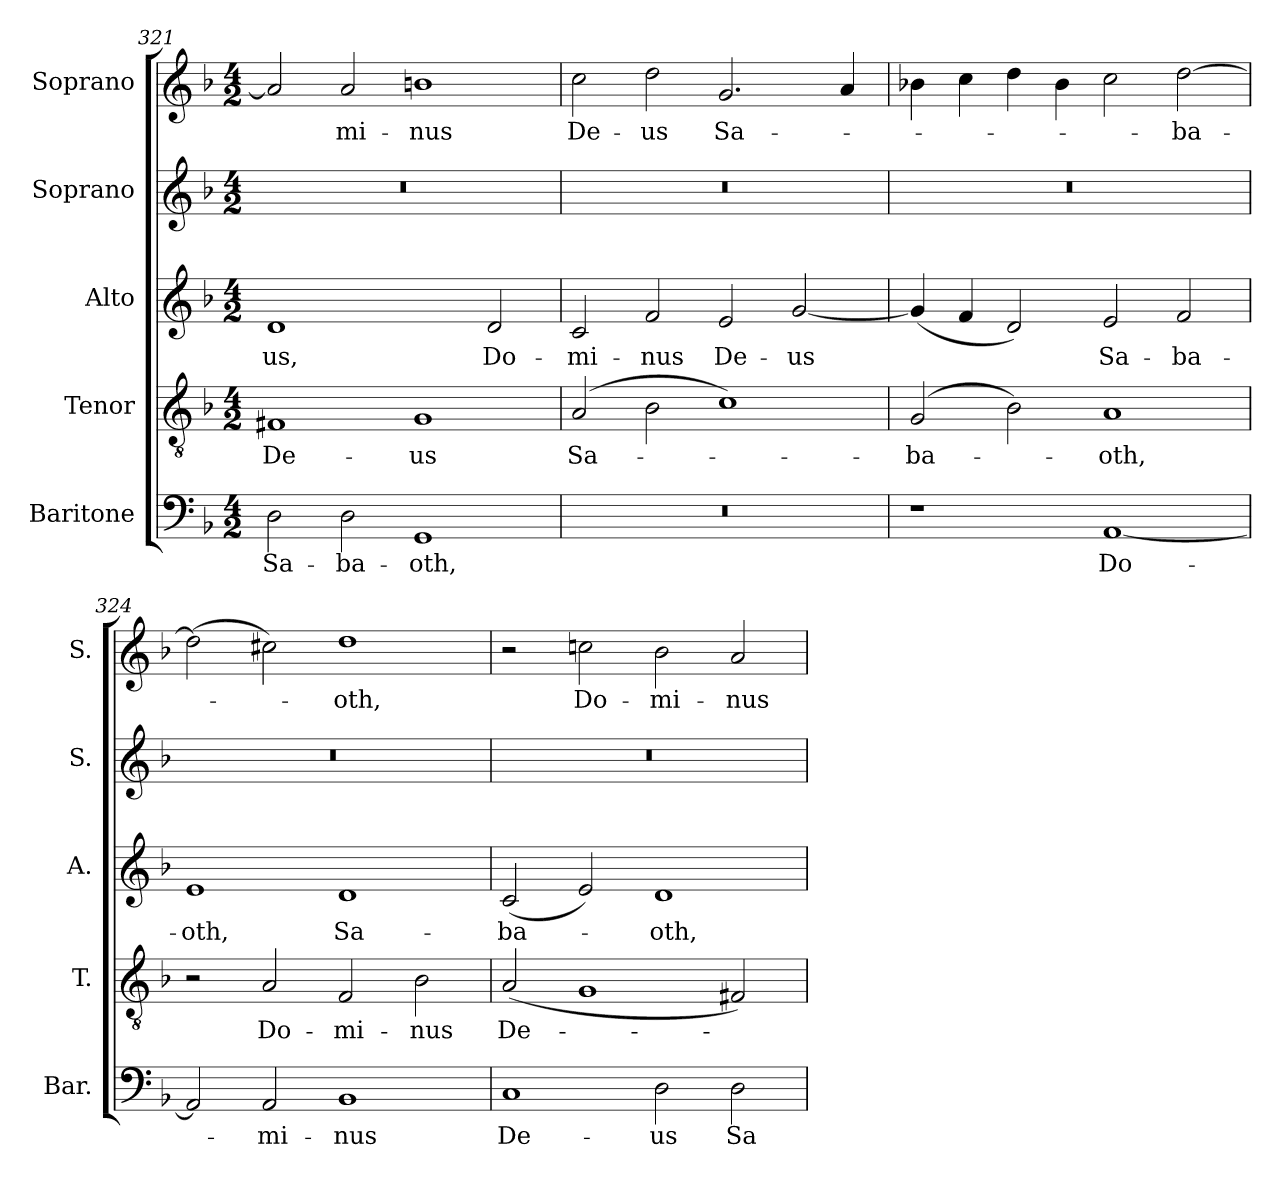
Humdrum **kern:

**kern	**text	**kern	**text	**kern	**text	**kern	**kern	**text
*part5	*part5	*part4	*part4	*part3	*part3	*part2	*part1	*part1
*staff5	*staff5	*staff4	*staff4	*staff3	*staff3	*staff2	*staff1	*staff1
*I"Baritone	*	*I"Tenor	*	*I"Alto	*	*I"Soprano	*I"Soprano	*
*I'Bar.	*	*I'T.	*	*I'A.	*	*I'S.	*I'S.	*
*clefF4	*	*clefGv2	*	*clefG2	*	*clefG2	*clefG2	*
*	*	*ITrd7c12	*	*	*	*	*	*
*k[b-]	*	*k[b-]	*	*k[b-]	*	*k[b-]	*k[b-]	*
*F:	*	*F:	*	*F:	*	*F:	*F:	*
*M4/2	*	*M4/2	*	*M4/2	*	*M4/2	*M4/2	*
=321	=321	=321	=321	=321	=321	=321	=321	=321
!	!LO:LY:b:color=#000000	!	!	!	!	!	!	!
!	!	!	!LO:LY:b:color=#000000	!	!	!	!	!
!	!	!	!	!	!LO:LY:b:color=#000000	!LO:N:vis=1	!	!
2Di\	Sa-	1FF#Xi	De-	1di	-us,	0r	2ai/]	.
!	!LO:LY:b:color=#000000	!	!	!	!	!	!	!
!	!	!	!	!	!	!	!	!LO:LY:b:color=#000000
2Di\	-ba-	.	.	.	.	.	2ai/	-mi-
!	!LO:LY:b:color=#000000	!	!	!	!	!	!	!
!	!	!	!LO:LY:b:color=#000000	!	!	!	!	!
!	!	!	!	!	!	!	!	!LO:LY:b:color=#000000
1GGi	-oth,	1GGi	-us	2ryy	.	.	1bni	-nus
!	!	!	!	!	!LO:LY:b:color=#000000	!	!	!
.	.	.	.	2di/	Do-	.	.	.
=322	=322	=322	=322	=322	=322	=322	=322	=322
!LO:N:vis=1	!	!	!	!	!	!	!	!
!	!	!	!LO:LY:b:color=#000000	!	!	!	!	!
!	!	!	!	!	!LO:LY:b:color=#000000	!LO:N:vis=1	!	!
!	!	!	!	!	!	!	!	!LO:LY:b:color=#000000
0r	.	(2AAi/	Sa-	2ci/	-mi-	0r	2cci\	De-
!	!	!	!	!	!LO:LY:b:color=#000000	!	!	!
!	!	!	!	!	!	!	!	!LO:LY:b:color=#000000
.	.	2BB-i\	.	2fi/	-nus	.	2ddi\	-us
!	!	!	!	!	!LO:LY:b:color=#000000	!	!	!
!	!	!	!	!	!	!	!	!LO:LY:b:color=#000000
.	.	1Ci)	.	2ei/	De-	.	2.gi/	Sa-
!	!	!	!	!	!LO:LY:b:color=#000000	!	!	!
.	.	.	.	[2gi/	-us	.	.	.
.	.	.	.	.	.	.	4ai/	.
=323	=323	=323	=323	=323	=323	=323	=323	=323
!	!	!	!LO:LY:b:color=#000000	!	!	!LO:N:vis=1	!	!
1r	.	(2GGi/	-ba-	(4gi/]	.	0r	4b-Xi\	.
.	.	.	.	4fi/	.	.	4cci\	.
.	.	2BB-i\)	.	2di/)	.	.	4ddi\	.
.	.	.	.	.	.	.	4b-i\	.
!	!LO:LY:b:color=#000000	!	!	!	!	!	!	!
!	!	!	!LO:LY:b:color=#000000	!	!	!	!	!
!	!	!	!	!	!LO:LY:b:color=#000000	!	!	!
[1AAi	Do-	1AAi	-oth,	2ei/	Sa-	.	2cci\	.
!	!	!	!	!	!LO:LY:b:color=#000000	!	!	!
!	!	!	!	!	!	!	!	!LO:LY:b:color=#000000
.	.	.	.	2fi/	-ba-	.	[2ddi\	-ba-
=324	=324	=324	=324	=324	=324	=324	=324	=324
!	!	!	!	!	!LO:LY:b:color=#000000	!LO:N:vis=1	!	!
2AAi/]	.	2r	.	1ei	-oth,	0r	(2ddi\]	.
!	!LO:LY:b:color=#000000	!	!	!	!	!	!	!
!	!	!	!LO:LY:b:color=#000000	!	!	!	!	!
2AAi/	-mi-	2AAi/	Do-	.	.	.	2cc#Xi\)	.
!	!LO:LY:b:color=#000000	!	!	!	!	!	!	!
!	!	!	!LO:LY:b:color=#000000	!	!	!	!	!
!	!	!	!	!	!LO:LY:b:color=#000000	!	!	!
!	!	!	!	!	!	!	!	!LO:LY:b:color=#000000
1BB-i	-nus	2FFi/	-mi-	1di	Sa-	.	1ddi	-oth,
!	!	!	!LO:LY:b:color=#000000	!	!	!	!	!
.	.	2BB-i\	-nus	.	.	.	.	.
=325	=325	=325	=325	=325	=325	=325	=325	=325
!	!LO:LY:b:color=#000000	!	!	!	!	!	!	!
!	!	!	!LO:LY:b:color=#000000	!	!	!	!	!
!	!	!	!	!	!LO:LY:b:color=#000000	!LO:N:vis=1	!	!
1Ci	De-	(2AAi/	De-	(2ci/	-ba-	0r	2r	.
!	!	!	!	!	!	!	!	!LO:LY:b:color=#000000
.	.	1GGi	.	2ei/)	.	.	2ccni\	Do-
!	!LO:LY:b:color=#000000	!	!	!	!	!	!	!
!	!	!	!	!	!LO:LY:b:color=#000000	!	!	!
!	!	!	!	!	!	!	!	!LO:LY:b:color=#000000
2Di\	-us	.	.	1di	-oth,	.	2b-i\	-mi-
!	!LO:LY:b:color=#000000	!	!	!	!	!	!	!
!	!	!	!	!	!	!	!	!LO:LY:b:color=#000000
2Di\	Sa-	2FF#Xi/)	.	.	.	.	2ai/	-nus
=	=	=	=	=	=	=	=	=
*-	*-	*-	*-	*-	*-	*-	*-	*-
